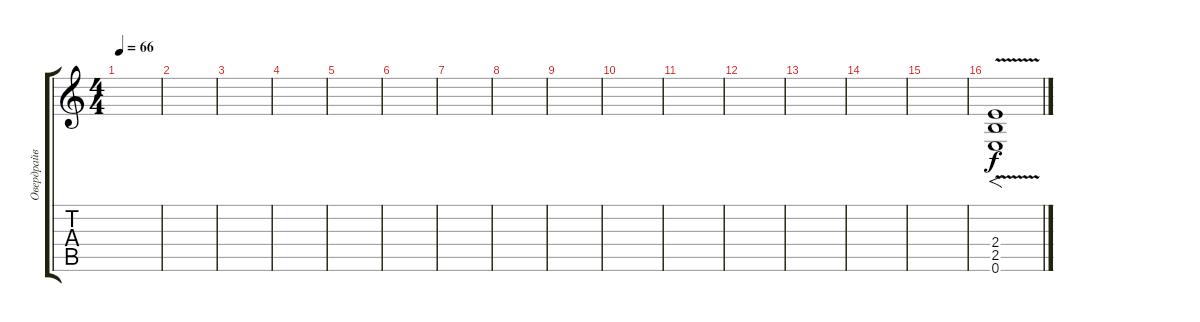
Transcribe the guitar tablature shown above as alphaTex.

\track ("Овердрайв" "Овердрайв") {instrument overdrivenguitar}
\staff {score tabs}
\tuning (E4 B3 G3 D3 A2 E2) {hide}
\ts (4 4)
\tempo 66
\clef g2
\ks c
|
|
|
|
|
|
|
|
|
|
|
|
|
|
|
(2.4{v} 2.5 0.6).1{f}
